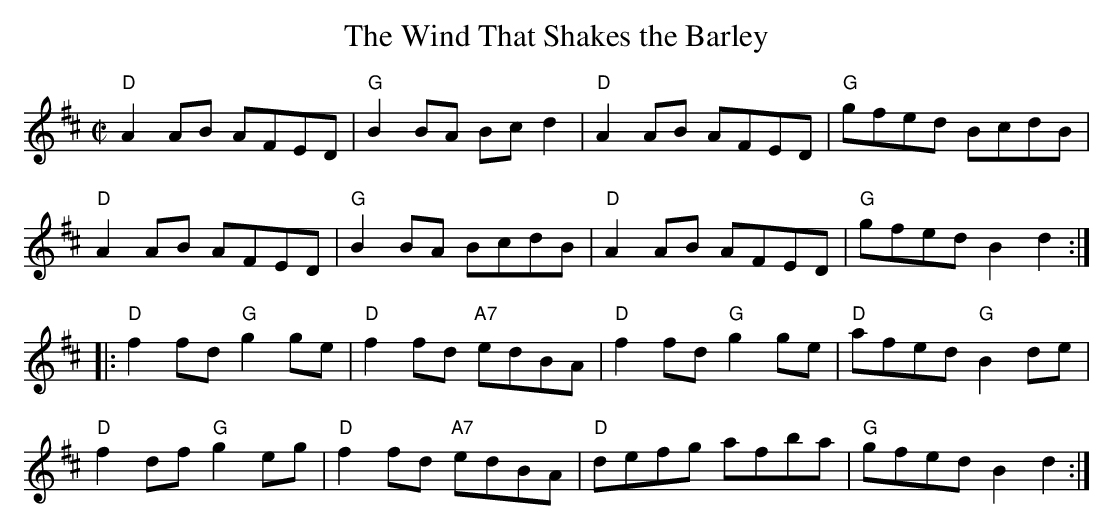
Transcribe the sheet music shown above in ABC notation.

X:1
T:The Wind That Shakes the Barley
M:C|
L:1/8
K: D
"D"A2AB AFED | "G"B2BA Bcd2 | "D"A2AB AFED | "G"gfed BcdB|
"D"A2AB AFED | "G"B2BA BcdB | "D"A2AB AFED | "G"gfed B2d2 :|
|: "D"f2fd "G"g2ge | "D"f2fd "A7"edBA | "D"f2fd "G"g2ge | "D"afed "G"B2de|
"D"f2df "G"g2eg | "D"f2fd "A7"edBA |"D"defg afba| "G"gfed B2d2:|
